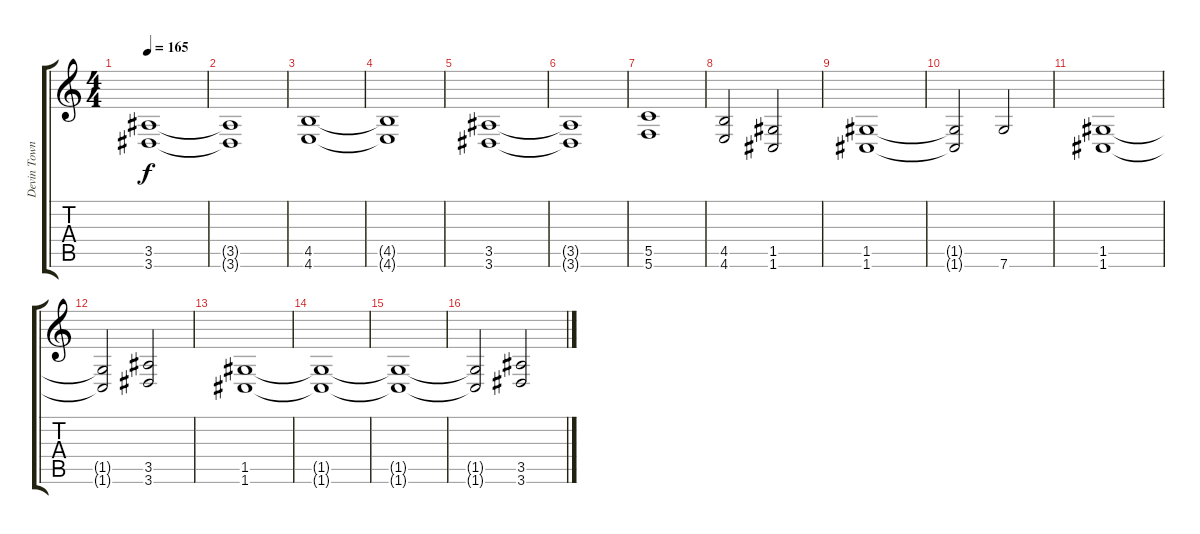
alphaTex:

\track ("Devin Townsend (Guitar 2)" "Devin Town") {instrument distortionguitar}
\staff {score tabs}
\tuning (D4 A3 F3 C3 G2 C2) {hide}
\ts (4 4)
\tempo 165
\clef g2
\ks c
(3.5 3.6).1{dy f} |
(3.5{t} 3.6{t}).1 |
(4.5 4.6).1 |
(4.5{t} 4.6{t}).1 |
(3.5 3.6).1 |
(3.5{t} 3.6{t}).1 |
(5.5 5.6).1 |
(4.5 4.6).2 (1.5 1.6).2 |
(1.5 1.6).1{volume 14} |
(1.5{t} 1.6{t}).2 7.6.2 |
(1.5 1.6).1 |
(1.5{t} 1.6{t}).2 (3.5 3.6).2 |
(1.5 1.6).1 |
(1.5{t} 1.6{t}).1 |
(1.5{t} 1.6{t}).1 |
(1.5{t} 1.6{t}).2 (3.5 3.6).2
